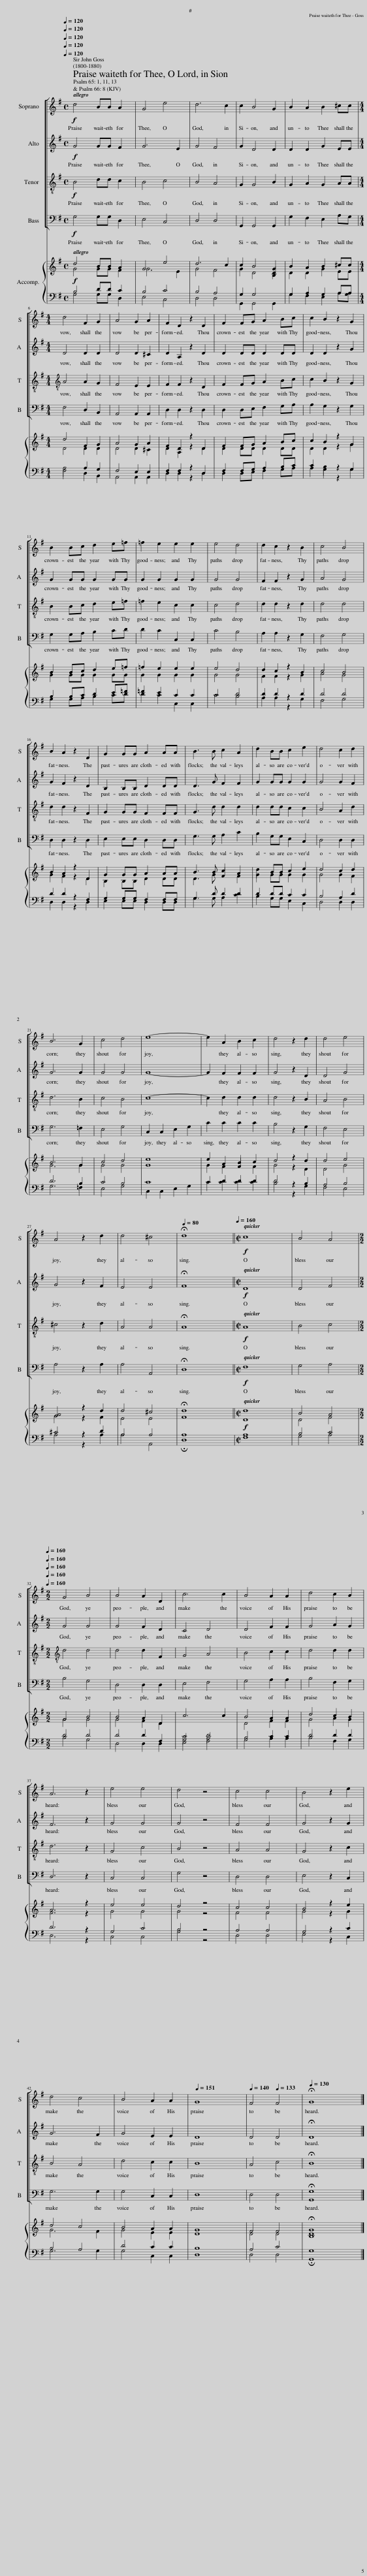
X:1
%%score [ 1 2 3 4 ] { ( 5 6 ) | ( 7 8 ) }
L:1/8
Q:1/4=120
M:4/4
I:linebreak $
K:G
V:1 treble
V:2 treble
V:3 treble-8
V:4 bass
V:5 treble
V:6 treble
V:7 bass
V:8 bass
V:1
!f! d4 BB A2 | G4 e4 | d6 c2 | c2 B4 G2 | B2 A2 B2 ^cc |$ %5
[M:4/4] d4 F2 G2 | A4 G2 A2 | F2 D2 z2 D2 | F2 FG A2 Bc | c2 B2 z2 G2 |$ %10
 B2 Bc d2 e=f | =f2 e2 e2 e2 | e4 d4 | d2 c2 z2 B2 | c4 B4 |$ %15
 B2 A2 z2 D2 | G2 GG A2 AA | B3 B c2 A2 | d2 BB c2 e2 | d4 c2 d2 |$ %20
 B6 G2 | c4 d4 | e8- | e2 A2 B2 c2 | d4 z2 d2 | %25
 d4 e4 |$ A4 z2 d2 | d4 ^c4 |[Q:1/4=80] !fermata!d8 ||[M:2/2]!f![Q:1/4=160] c8 | %30
 B4 A4 |$[M:2/2][Q:1/4=160][Q:1/4=160][Q:1/4=160][Q:1/4=160][Q:1/4=160] G4 B4 | B4 A2 D2 | c6 c2 | B4 A2 A2 | %35
 d4 c2 B2 |$ A6 z2 | e4 e4 | d4 z4 | c4 c4 | %40
 B4 z2 e2 |$ d4 c4 | B4 A2 A2 |[Q:1/4=151] G8 |[Q:1/4=140] F4[Q:1/4=133] F4 | %45
[Q:1/4=130] !fermata!G8 |] %46
V:2
!f! G4 GG F2 | G6 E2 | G4 F4 | G2 D4 D2 | D2 D2 G2 EE |$ %5
[M:4/4] D4 D2 D2 | D4 D2 ^C2 | D2 A,2 z2 D2 | D2 DD D2 DD | D2 D2 z2 G2 |$ %10
 G2 GG G2 GG | G2 G2 G2 G2 | G4 G4 | F2 F2 z2 G2 | A4 G4 |$ %15
 G2 F2 z2 D2 | B,2 B,B, D2 DD | D3 G F2 F2 | G2 GG G2 G2 | G4 G2 F2 |$ %20
 G6 G2 | G4 G4 | G8- | G2 F2 F2 F2 | G4 z2 D2 | %25
 D4 G4 |$ G4 z2 F2 | E4 E4 | !fermata!F8 ||[M:2/2]!f! D8 | %30
 D4 F4 |$[M:2/2] G4 G4 | G4 F2 D2 | C4 D4 | D4 F2 F2 | %35
 G4 A2 G2 |$ F6 z2 | G4 G4 | G4 z4 | F4 F4 | %40
 G4 z2 G2 |$ G6 F2 | G4 E2 E2 | D8 | D4 D4 | %45
 !fermata!D8 |] %46
V:3
!f! B4 dd c2 | B4 c4 | B4 A4 | G2 G4 B2 | G2 A2 G2 AA |$ %5
[M:4/4][K:treble-8] A4 A2 G2 | F4 E2 E2 | F2 F2 z2 D2 | F2 FG A2 Bc | c2 B2 z2 G2 |$ %10
 B2 Bc d2 e=f | =f2 e2 c2 c2 | c4 d4 | d2 d2 z2 d2 | d4 d4 |$ %15
 d2 d2 z2 F2 | G2 GG F2 FF | G3 d d2 d2 | d2 dd c2 c2 | B4 A2 d2 |$ %20
 d6 B2 | c4 B4 | c8- | c2 d2 d2 d2 | d4 z2 B2 | %25
 A4 B4 |$ ^c4 z2 d2 | A4 A4 | !fermata!A8 ||[M:2/2]!f! A8 | %30
 B4 c4 |$[M:2/2][K:treble-8] d4 d4 | d4 d2 F2 | G4 A4 | B4 c2 c2 | %35
 d4 d2 d2 |$ d6 z2 | G4 c4 | B4 z4 | A4 A4 | %40
 G4 z2 c2 |$ B4 A4 | d4 c2 c2 | B8 | A4 c4 | %45
 !fermata!B8 |] %46
V:4
!f! G,4 G,G, D,2 | E,4 C,4 | D,4 D,4 | G,,2 G,,4 G,,2 | G,2 F,2 E,2 A,G, |$ %5
[M:4/4] F,4 D,2 B,,2 | A,,4 A,,2 A,,2 | D,2 D,2 z2 D,2 | D,2 D,E, F,2 G,A, | A,2 G,2 z2 G,2 |$ %10
 G,2 G,A, B,2 CD | D2 C2 C,2 C,2 | C4 B,4 | A,2 A,2 z2 G,2 | F,4 G,4 |$ %15
 D,2 D,2 z2 D,2 | E,2 E,E, D,2 D,D, | G,3 G, A,2 C2 | B,2 G,G, E,2 C,2 | D,4 D,2 D,2 |$ %20
 G,6 =F,2 | E,4 G,4 | C,2 C,2 E,2 G,2 | C2 C2 C2 C2 | B,4 z2 G,2 | %25
 F,4 E,4 |$ A,4 z2 A,2 | A,4 A,,4 | !fermata!D,8 ||[M:2/2]!f! F,8 | %30
 G,4 A,4 |$[M:2/2] B,4 G,4 | D,4 D,2 D,2 | E,4 F,4 | G,4 A,2 A,2 | %35
 B,4 F,2 G,2 |$ D,6 z2 | C,4 C,4 | G,4 z4 | D,4 D,4 | %40
 E,4 z2 C,2 |$ G,6 G,2 | G,4 C,2 C,2 | D,8 | D,4 D,4 | %45
 !fermata![G,,G,]8 |] %46
V:5
!f! d4 BB A2 | G4 e4 | d6 c2 | c2 B4 G2 | B2 A2 B2 ^cc |$ %5
[M:4/4] d4 F2 G2 | A4 G2 A2 | F2 D2 z2 D2 | F2 FG A2 Bc | c2 B2 z2 G2 |$ %10
 B2 Bc d2 e=f | =f2 e2 e2 e2 | e4 d4 | d2 c2 z2 B2 | c4 B4 |$ %15
 B2 A2 z2 D2 | G2 GG A2 AA | B3 B c2 A2 | d2 BB c2 e2 | d4 c2 d2 |$ %20
 B6 G2 | c4 d4 | e8 | e2 A2 B2 c2 | d4 z2 d2 | %25
 d4 e4 |$ [GA]4 z2 d2 | d4 ^c4 | !fermata!d8 ||[M:2/2]!f! d8 | %30
 B4 A4 |$[M:2/2] G4 B4 | B4 A2 D2 | c6 c2 | B4 A2 A2 | %35
 d4 c2 B2 |$ A6 z2 | e4 e4 | d4 z4 | c4 c4 | %40
 B4 z2 e2 |$ d4 c4 | B4 A2 A2 | G8 | F4 F4 | %45
 !fermata!G8 |] %46
V:6
 G4 GG F2 | G6 E2 | G4 F4 | G2 D4 D2 | D2 D2 G2 EE |$ %5
[M:4/4] D4 D2 D2 | D4 D2 ^C2 | D2 A,2 z2 D2 | D2 DD D2 DD | D2 D2 z2 G2 |$ %10
 G2 GG G2 GG | G2 G2 G2 G2 | G4 G4 | F2 F2 z2 G2 | A4 G4 |$ %15
 G2 F2 z2 D2 | B,2 B,B, D2 DD | D3 G F2 F2 | G2 GG G2 G2 | G4 G2 F2 |$ %20
 G6 G2 | G4 G4 | G8 | G2 F2 F2 F2 | G4 z2 D2 | %25
 D4 G4 |$ G4 z2 F2 | E4 E4 | F8 ||[M:2/2] D8 | %30
 D4 F4 |$[M:2/2] G4 G4 | G4 F2 D2 |[I:staff +1] C4 D4 |[I:staff -1] D4 F2 F2 | %35
 G4 A2 G2 |$ F6 z2 | G4 G4 | G4 z4 | F4 F4 | %40
 G4 z2 G2 |$ G6 F2 | G4 E2 E2 | D8 | D4 D4 | %45
 D8 |] %46
V:7
 B,4 DD C2 | B,4 C4 | B,4 A,4 | G,2 G,4[I:staff -1] B,2 |[I:staff +1] G,2 A,2 G,2 A,A, |$ %5
[M:4/4] A,4 A,2 G,2 | F,4 E,2 E,2 | F,2 F,2 z2 D,2 | F,2 F,G, A,2 B,C | C2 B,2 z2 G,2 |$ %10
 B,2 B,C D2 E=F | =F2 E2 C2 C2 | C4 D4 | D2 D2 z2 D2 | D4 D4 |$ %15
 D2 D2 z2 F,2 | G,2 G,G, F,2 F,F, | G,3 D D2 D2 | D2 DD C2 C2 | B,4 A,2 D2 |$ %20
 D6 B,2 | C4 B,4 | C8 | C2 D2 D2 D2 | D4 z2 B,2 | %25
 A,4 B,4 |$ ^C4 z2 D2 | A,4 A,4 | A,8 ||[M:2/2] A,8 | %30
 B,4 C4 |$[M:2/2] D4 D4 | D4 D2 F,2 | G,4 A,4 | B,4 C2 C2 | %35
 D4 D2 D2 |$ D6 z2 | G,4 C4 | B,4 z4 | A,4 A,4 | %40
 G,4 z2 C2 |$ B,4 A,4 | D4 C2 C2 | B,8 | A,4 C4 | %45
[I:staff -1] B,8 |] %46
V:8
 G,4 G,G, D,2 | E,4 C,4 | D,4 D,4 | G,,2 G,,4 G,,2 | G,2 F,2 E,2 A,[G,A,] |$ %5
[M:4/4] F,4 D,2 B,,2 | A,,4 A,,2 A,,2 | D,2 D,2 z2 D,2 | D,2 D,E, F,2 G,A, | A,2 G,2 z2 G,2 |$ %10
 G,2 G,A, B,2 CD | D2 C2 C,2 C,2 | C4 B,4 | A,2 A,2 z2 G,2 | F,4 G,4 |$ %15
 D,2 D,2 z2 D,2 | E,2 E,E, D,2 D,D, | G,3 G, A,2 [CD]2 | B,2 G,G, E,2 C,2 | D,4 D,2 D,2 |$ %20
 G,6 =F,2 | E,4 G,4 | C,2 C,2 E,2 G,2 | C2 [CD]2 [CD]2 [CD]2 | B,4 z2 G,2 | %25
 F,4 E,4 |$ A,4 z2 A,2 | A,4 A,,4 | !fermata!D,8 ||[M:2/2] F,8 | %30
 G,4 A,4 |$[M:2/2] B,4 G,4 | D,4 D,2 D,2 | E,4 F,4 | G,4 A,2 A,2 | %35
 B,4 F,2 G,2 |$ D,6 z2 | C,4 C,4 | G,4 z4 | D,4 D,4 | %40
 E,4 z2 C,2 |$ G,6 G,2 | G,4 C,2 C,2 | D,8 | D,4 D,4 | %45
 !fermata![G,,G,]8 |] %46
